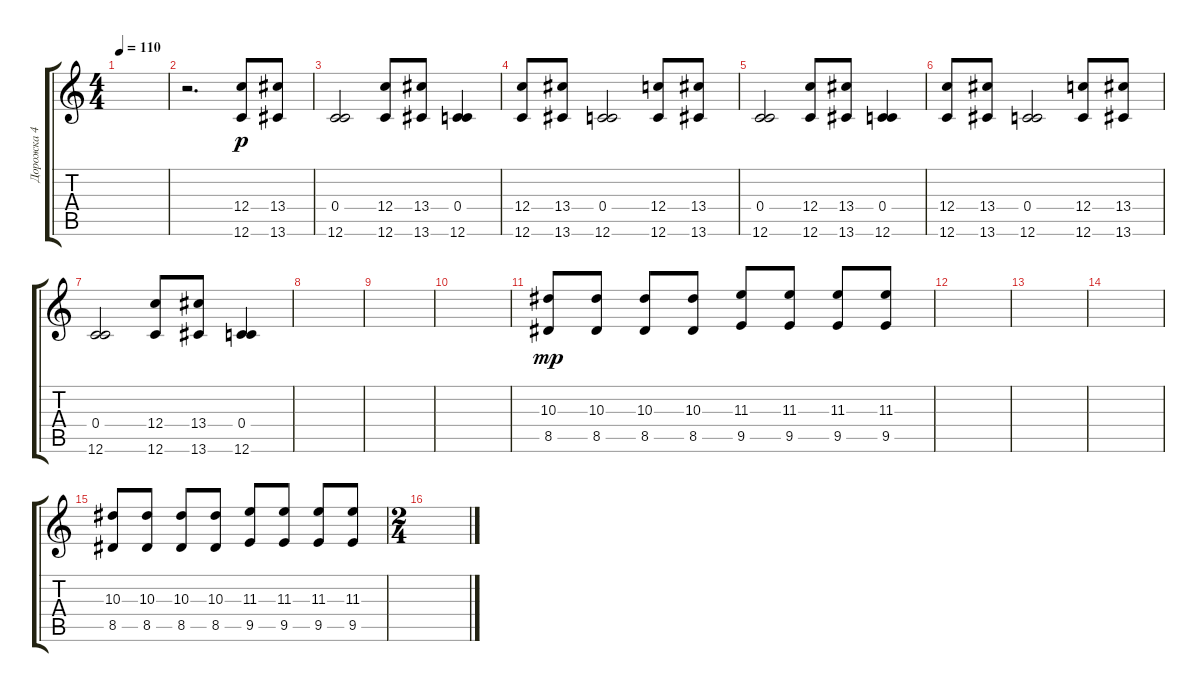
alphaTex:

\track ("Дорожка 4" "Дорожка 4") {instrument distortionguitar}
\staff {score tabs}
\tuning (D4 A3 F3 C3 G2 C2) {hide}
\ts (4 4)
\tempo 110
\clef g2
\ks c
|
r.2{d} (12.4 12.6).8{dy p instrument electricguitarjazz} (13.4 13.6).8 |
(0.4 12.6).2 (12.4 12.6).8 (13.4 13.6).8 (0.4 12.6).4 |
(12.4 12.6).8 (13.4 13.6).8 (0.4 12.6).2 (12.4 12.6).8 (13.4 13.6).8 |
(0.4 12.6).2 (12.4 12.6).8 (13.4 13.6).8 (0.4 12.6).4 |
(12.4 12.6).8 (13.4 13.6).8 (0.4 12.6).2 (12.4 12.6).8 (13.4 13.6).8 |
(0.4 12.6).2 (12.4 12.6).8 (13.4 13.6).8 (0.4 12.6).4 |
|
|
|
(10.3 8.5).8{dy mp instrument distortionguitar} (10.3 8.5).8 (10.3 8.5).8 (10.3 8.5).8 (11.3 9.5).8 (11.3 9.5).8 (11.3 9.5).8 (11.3 9.5).8 |
|
|
|
(10.3 8.5).8{instrument distortionguitar} (10.3 8.5).8 (10.3 8.5).8 (10.3 8.5).8 (11.3 9.5).8 (11.3 9.5).8 (11.3 9.5).8 (11.3 9.5).8 |
\ts (2 4)
